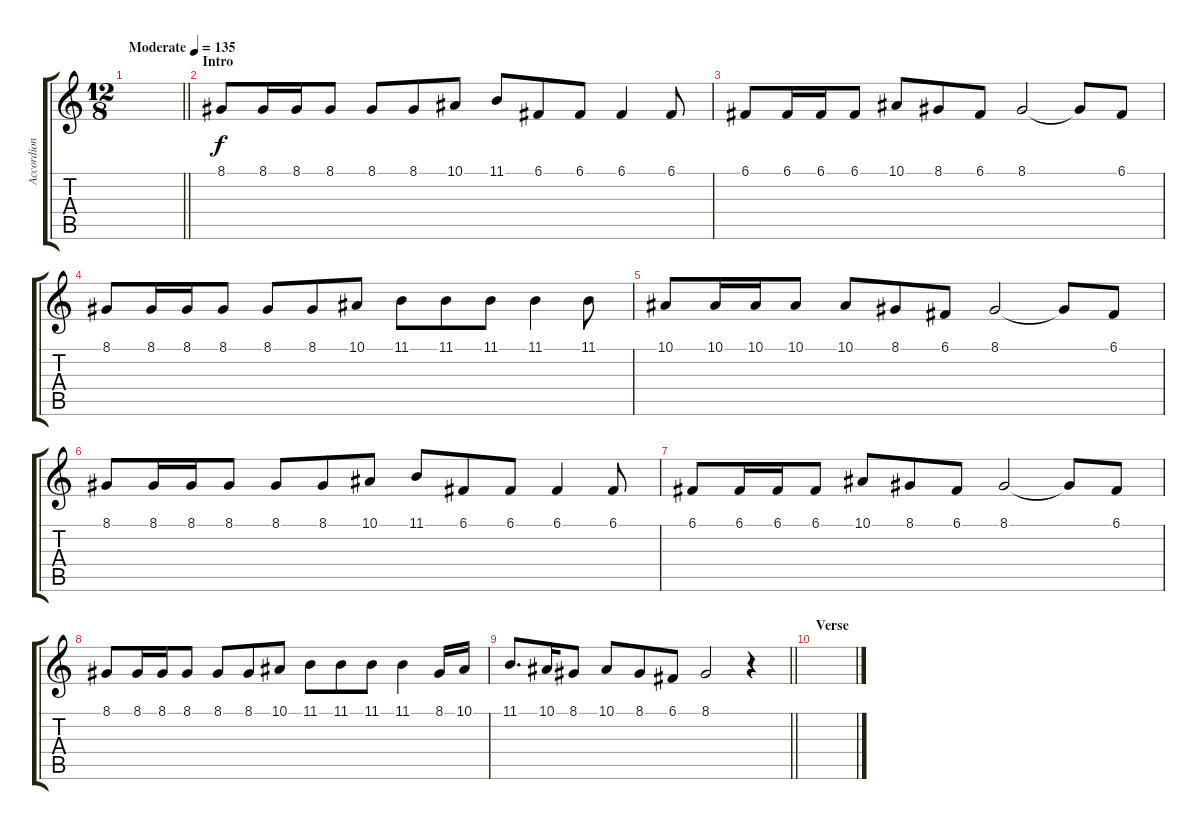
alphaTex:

\track ("Accordion" "Accordion") {instrument accordion}
\staff {score tabs}
\tuning (C4 G3 Eb3 Bb2 F2 C2) {hide}
\ts (12 8)
\tempo (135 "Moderate")
\clef g2
\barLineRight lightlight
\ks c
|
\section ("" "Intro")
8.1.8 8.1.16 8.1.16 8.1.8 8.1.8 8.1.8 10.1.8 11.1.8 6.1.8 6.1.8 6.1.4 6.1.8 |
6.1.8 6.1.16 6.1.16 6.1.8 10.1.8 8.1.8 6.1.8 8.1.2 8.1{t}.8 6.1.8 |
8.1.8 8.1.16 8.1.16 8.1.8 8.1.8 8.1.8 10.1.8 11.1.8 11.1.8 11.1.8 11.1.4 11.1.8 |
10.1.8 10.1.16 10.1.16 10.1.8 10.1.8 8.1.8 6.1.8 8.1.2 8.1{t}.8 6.1.8 |
8.1.8 8.1.16 8.1.16 8.1.8 8.1.8 8.1.8 10.1.8 11.1.8 6.1.8 6.1.8 6.1.4 6.1.8 |
6.1.8 6.1.16 6.1.16 6.1.8 10.1.8 8.1.8 6.1.8 8.1.2 8.1{t}.8 6.1.8 |
8.1.8 8.1.16 8.1.16 8.1.8 8.1.8 8.1.8 10.1.8 11.1.8 11.1.8 11.1.8 11.1.4 8.1.16 10.1.16 |
\barLineRight lightlight
11.1.8{d} 10.1.16 8.1.8 10.1.8 8.1.8 6.1.8 8.1.2 r.4 |
\section ("" "Verse")
